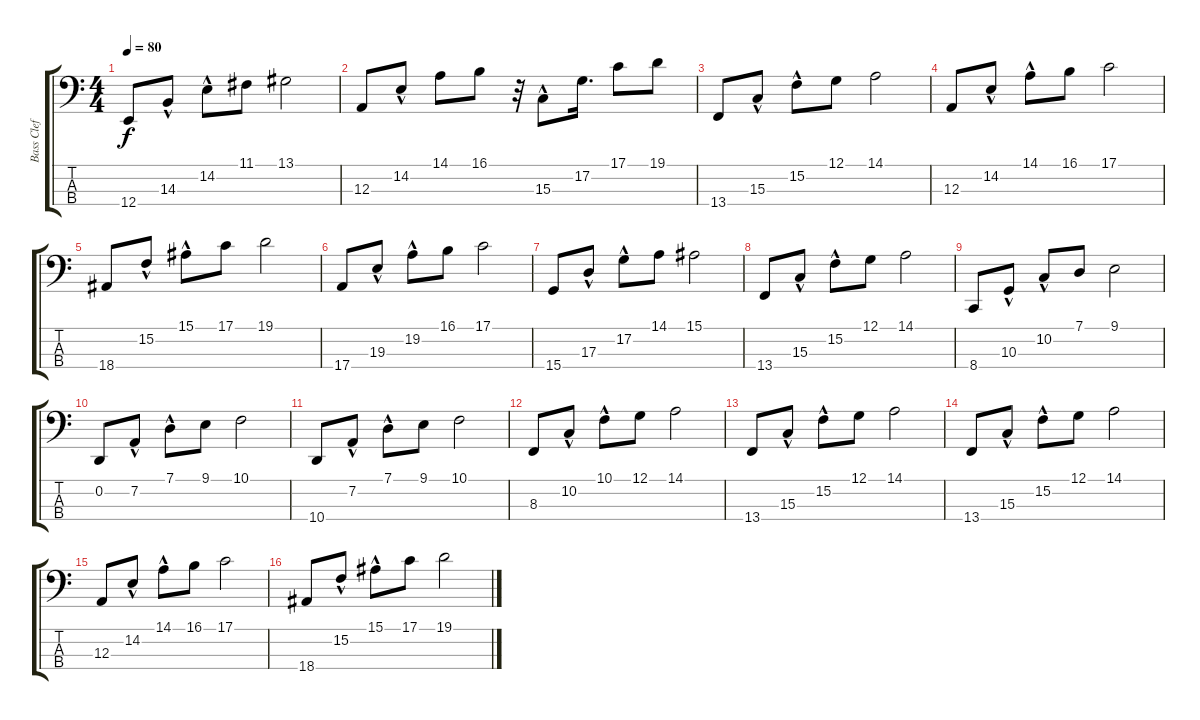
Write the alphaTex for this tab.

\track ("Bass Clef Harmony" "Bass Clef ") {instrument pad2warm}
\staff {score tabs}
\tuning (G2 D2 A1 E1) {hide}
\ts (4 4)
\tempo 80
\clef f4
\ks c
12.4.8{dy f} 14.3{hac}.8 14.2{hac}.8 11.1.8 13.1.2 |
12.3.8 14.2{hac}.8 14.1.8 16.1.8 r.32 15.3{hac}.8 17.2.16{d} 17.1.8 19.1.8 |
13.4.8 15.3{hac}.8 15.2{hac}.8 12.1.8 14.1.2 |
12.3.8 14.2{hac}.8 14.1{hac}.8 16.1.8 17.1.2 |
18.4.8 15.2{hac}.8 15.1{hac}.8 17.1.8 19.1.2 |
17.4.8 19.3{hac}.8 19.2{hac}.8 16.1.8 17.1.2 |
15.4.8 17.3{hac}.8 17.2{hac}.8 14.1.8 15.1.2 |
13.4.8 15.3{hac}.8 15.2{hac}.8 12.1.8 14.1.2 |
8.4.8 10.3{hac}.8 10.2{hac}.8 7.1.8 9.1.2 |
0.2.8 7.2{hac}.8 7.1{hac}.8 9.1.8 10.1.2 |
10.4.8 7.2{hac}.8 7.1{hac}.8 9.1.8 10.1.2 |
8.3.8 10.2{hac}.8 10.1{hac}.8 12.1.8 14.1.2 |
13.4.8 15.3{hac}.8 15.2{hac}.8 12.1.8 14.1.2 |
13.4.8 15.3{hac}.8 15.2{hac}.8 12.1.8 14.1.2 |
12.3.8 14.2{hac}.8 14.1{hac}.8 16.1.8 17.1.2 |
18.4.8 15.2{hac}.8 15.1{hac}.8 17.1.8 19.1.2
